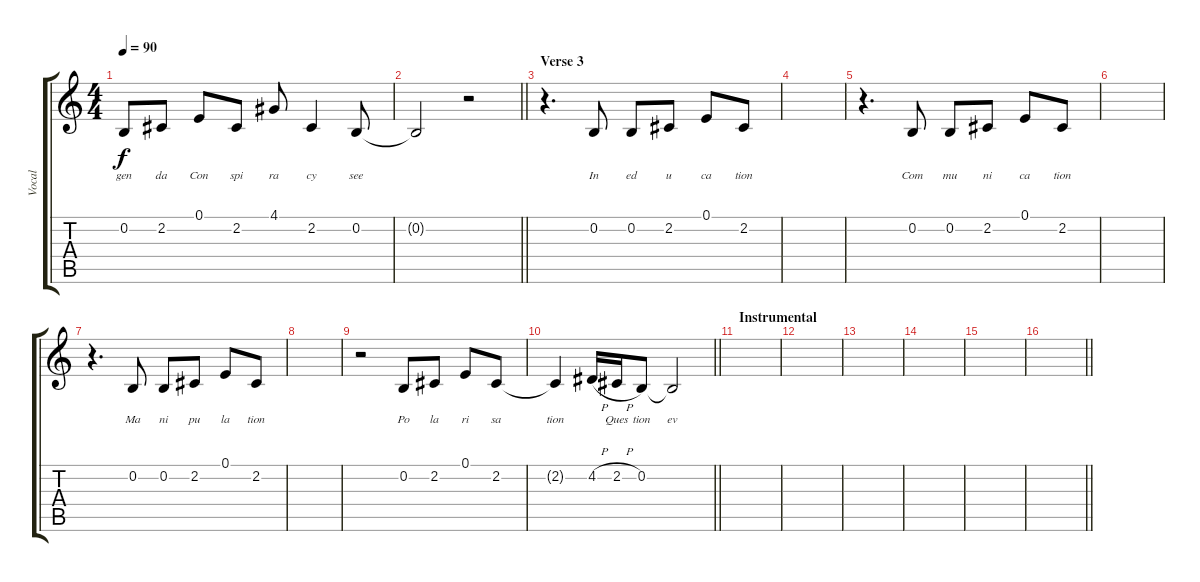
\track ("Vocal" "Vocal") {instrument acousticgrandpiano}
\staff {score tabs}
\tuning (E4 B3 G3 D3 A2 E2) {hide}
\ts (4 4)
\tempo 90
\clef g2
\ks c
0.2{t}.8{lyrics (0 "gen") lyrics (1 "") lyrics (2 "") lyrics (3 "") lyrics (4 "") dy f} 2.2.8{lyrics (0 "da") lyrics (1 "") lyrics (2 "") lyrics (3 "") lyrics (4 "")} 0.1.8{lyrics (0 "Con") lyrics (1 "") lyrics (2 "") lyrics (3 "") lyrics (4 "")} 2.2.8{lyrics (0 "spi") lyrics (1 "") lyrics (2 "") lyrics (3 "") lyrics (4 "")} 4.1.8{lyrics (0 "ra") lyrics (1 "") lyrics (2 "") lyrics (3 "") lyrics (4 "")} 2.2.4{lyrics (0 "cy") lyrics (1 "") lyrics (2 "") lyrics (3 "") lyrics (4 "")} 0.2.8{lyrics (0 "see") lyrics (1 "") lyrics (2 "") lyrics (3 "") lyrics (4 "")} |
\barLineRight lightlight
0.2{t}.2{lyrics (0 "") lyrics (1 "") lyrics (2 "") lyrics (3 "") lyrics (4 "")} r.2 |
\section ("" "Verse 3")
r.4{d} 0.2.8{lyrics (0 "In") lyrics (1 "") lyrics (2 "") lyrics (3 "") lyrics (4 "")} 0.2.8{lyrics (0 "ed") lyrics (1 "") lyrics (2 "") lyrics (3 "") lyrics (4 "")} 2.2.8{lyrics (0 "u") lyrics (1 "") lyrics (2 "") lyrics (3 "") lyrics (4 "")} 0.1.8{lyrics (0 "ca") lyrics (1 "") lyrics (2 "") lyrics (3 "") lyrics (4 "")} 2.2.8{lyrics (0 "tion") lyrics (1 "") lyrics (2 "") lyrics (3 "") lyrics (4 "")} |
|
r.4{d} 0.2.8{lyrics (0 "Com") lyrics (1 "") lyrics (2 "") lyrics (3 "") lyrics (4 "")} 0.2.8{lyrics (0 "mu") lyrics (1 "") lyrics (2 "") lyrics (3 "") lyrics (4 "")} 2.2.8{lyrics (0 "ni") lyrics (1 "") lyrics (2 "") lyrics (3 "") lyrics (4 "")} 0.1.8{lyrics (0 "ca") lyrics (1 "") lyrics (2 "") lyrics (3 "") lyrics (4 "")} 2.2.8{lyrics (0 "tion") lyrics (1 "") lyrics (2 "") lyrics (3 "") lyrics (4 "")} |
|
r.4{d} 0.2.8{lyrics (0 "Ma") lyrics (1 "") lyrics (2 "") lyrics (3 "") lyrics (4 "")} 0.2.8{lyrics (0 "ni") lyrics (1 "") lyrics (2 "") lyrics (3 "") lyrics (4 "")} 2.2.8{lyrics (0 "pu") lyrics (1 "") lyrics (2 "") lyrics (3 "") lyrics (4 "")} 0.1.8{lyrics (0 "la") lyrics (1 "") lyrics (2 "") lyrics (3 "") lyrics (4 "")} 2.2.8{lyrics (0 "tion") lyrics (1 "") lyrics (2 "") lyrics (3 "") lyrics (4 "")} |
|
r.2 0.2.8{lyrics (0 "Po") lyrics (1 "") lyrics (2 "") lyrics (3 "") lyrics (4 "")} 2.2.8{lyrics (0 "la") lyrics (1 "") lyrics (2 "") lyrics (3 "") lyrics (4 "")} 0.1.8{lyrics (0 "ri") lyrics (1 "") lyrics (2 "") lyrics (3 "") lyrics (4 "")} 2.2.8{lyrics (0 "sa") lyrics (1 "") lyrics (2 "") lyrics (3 "") lyrics (4 "")} |
\barLineRight lightlight
2.2{t}.4{lyrics (0 "tion") lyrics (1 "") lyrics (2 "") lyrics (3 "") lyrics (4 "")} 4.2{h}.16{lyrics (0 "") lyrics (1 "") lyrics (2 "") lyrics (3 "") lyrics (4 "")} 2.2{h}.16{lyrics (0 "Ques") lyrics (1 "") lyrics (2 "") lyrics (3 "") lyrics (4 "")} 0.2.8{lyrics (0 "tion") lyrics (1 "") lyrics (2 "") lyrics (3 "") lyrics (4 "")} 0.2{t}.2{lyrics (0 "ev") lyrics (1 "") lyrics (2 "") lyrics (3 "") lyrics (4 "")} |
\section ("" "Instrumental")
|
|
|
|
|
\barLineRight lightlight
